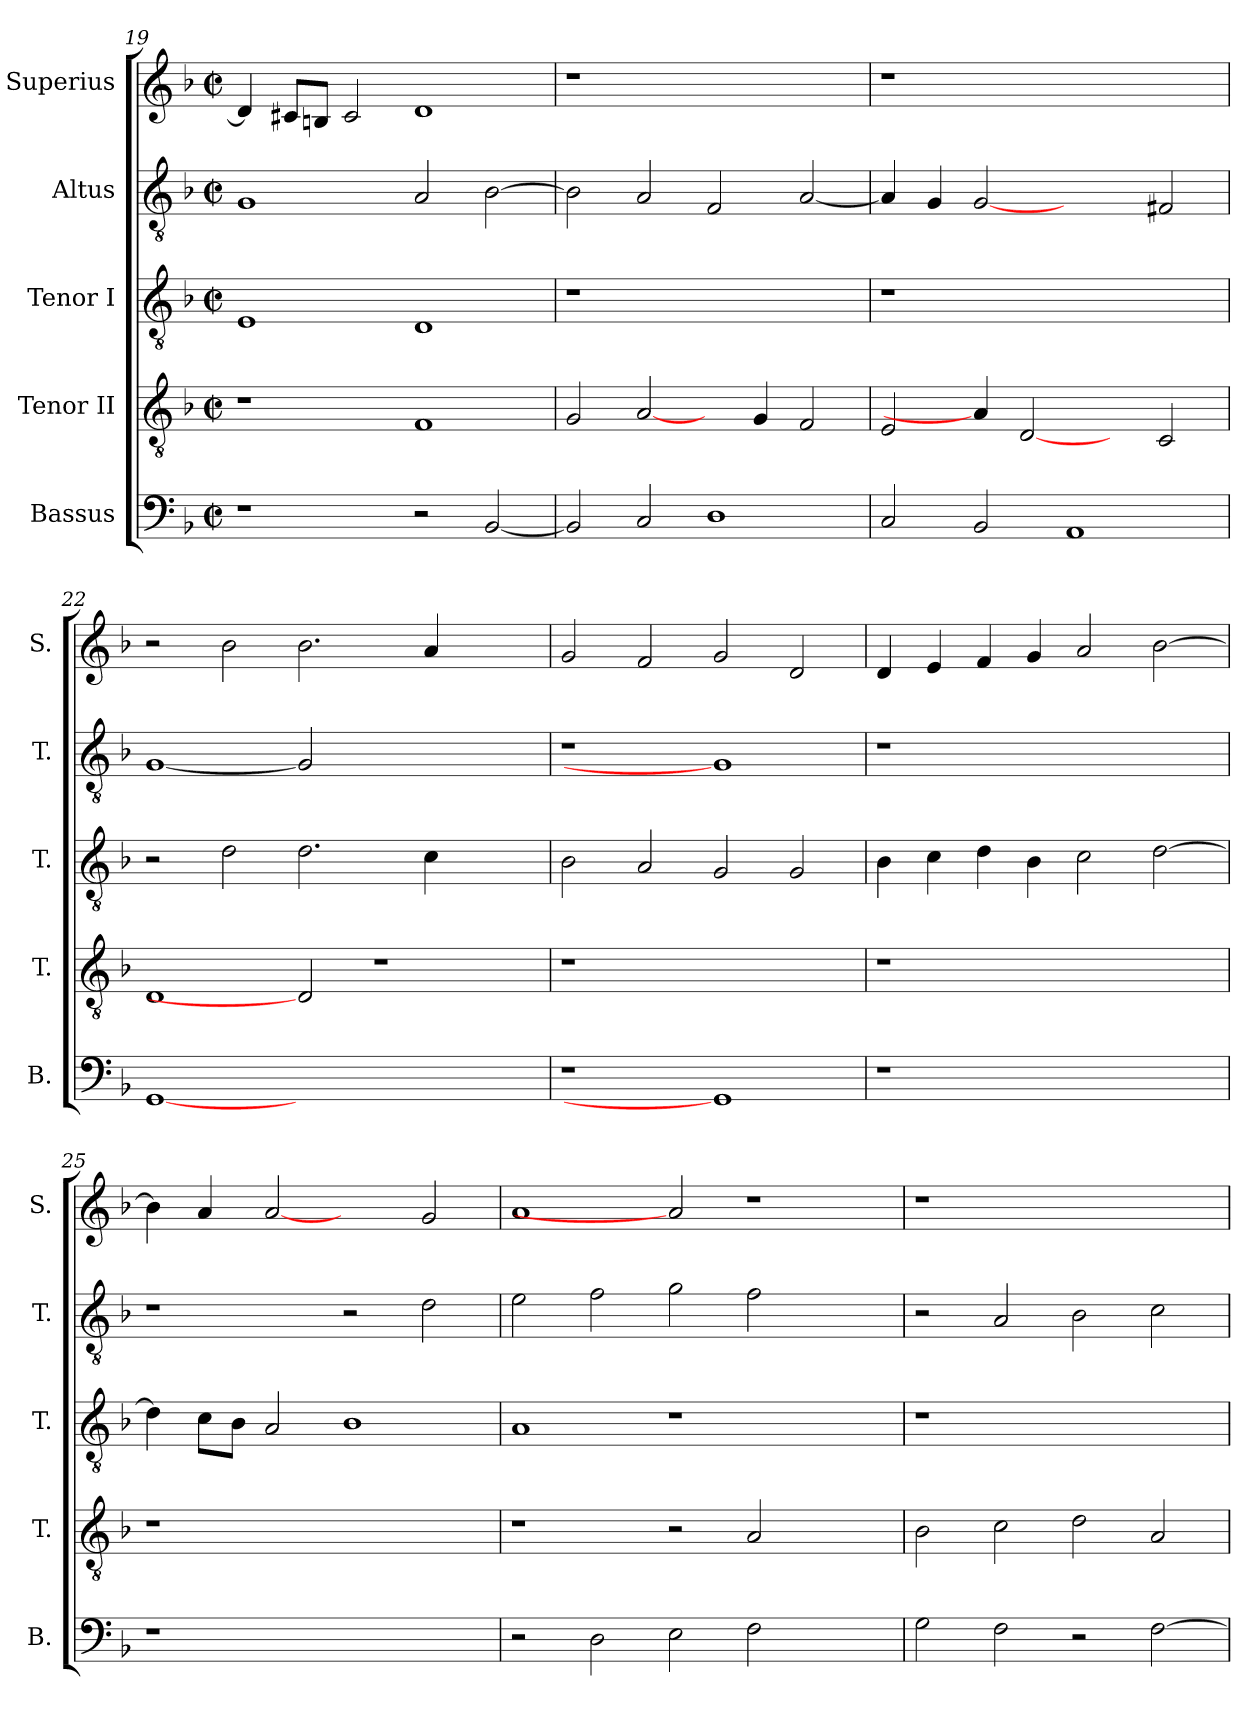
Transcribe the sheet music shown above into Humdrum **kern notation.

**kern	**kern	**kern	**kern	**kern
*part5	*part4	*part3	*part2	*part1
*staff5	*staff4	*staff3	*staff2	*staff1
*I"Bassus	*I"Tenor II	*I"Tenor I	*I"Altus	*I"Superius
*I'B.	*I'T.	*I'T.	*I'T.	*I'S.
*clefF4	*clefGv2	*clefGv2	*clefGv2	*clefG2
*	*ITrd7c12	*ITrd7c12	*ITrd7c12	*
*k[b-]	*k[b-]	*k[b-]	*k[b-]	*k[b-]
*F:	*F:	*F:	*F:	*F:
*M2/2	*M2/2	*M2/2	*M2/2	*M2/2
*met(c|)	*met(c|)	*met(c|)	*met(c|)	*met(c|)
=19	=19	=19	=19	=19
1r	1r	1EEi	1GGi	4di/]
.	.	.	.	8c#Xi/L
.	.	.	.	8Bni/J
.	.	.	.	2c#i/
2r	1FFi	1DDi	2AAi/	1di
[<2BB-i/	.	.	[>2BB-i\	.
!!LO:PB:g=z
=20	=20	=20	=20	=20
!	!	!LO:N:vis=1	!	!LO:N:vis=1
2BB-i/]	2GGi/	1r	2BB-i\]	1r
2Ci/	[2AAi/	.	2AAi/	.
1Di	4ryy	1ryy	2FFi/	1ryy
.	4GGi/	.	.	.
.	2FFi/	.	[<2AAi/	.
=21	=21	=21	=21	=21
!	!	!LO:N:vis=1	!	!LO:N:vis=1
2Ci/	2EEi/	1r	4AAi/]	1r
.	.	.	4GGi/	.
2BB-i/	4AAi/]	.	[2GGi	.
.	[2DDi	.	.	.
1AAi	.	1ryy	2ryy	1ryy
.	4ryy	.	.	.
.	2CCi/	.	2FF#Xi/	.
=22	=22	=22	=22	=22
[1GGi	1DDi	2r	[1GGi	2r
.	.	2Di\	.	2b-i\
1.ryy	2DDi]	2.Di\	2GGi]	2.b-i\
.	1r	.	1ryy	.
.	.	4Ci\	.	4ai/
.	.	2ryy	.	2ryy
=23	=23	=23	=23	=23
!LO:N:vis=1	!LO:N:vis=1	!	!LO:N:vis=1	!
1r	1r	2BB-i\	1r	2gi/
.	.	2AAi/	.	2fi/
1GGi]	1ryy	2GGi/	1GGi]	2gi/
.	.	2GGi/	.	2di/
=24	=24	=24	=24	=24
!LO:N:vis=1	!LO:N:vis=1	!	!LO:N:vis=1	!
1r	1r	4BB-i\	1r	4di/
.	.	4Ci\	.	4ei/
.	.	4Di\	.	4fi/
.	.	4BB-i\	.	4gi/
1ryy	1ryy	2Ci\	1ryy	2ai/
.	.	[>2Di\	.	[>2b-i\
!!LO:LB:g=z
=25	=25	=25	=25	=25
!LO:N:vis=1	!LO:N:vis=1	!	!	!
1r	1r	4Di\]	1r	4b-i\]
.	.	8Ci\L	.	4ai/
.	.	8BB-i\J	.	.
.	.	2AAi/	.	[2ai
1ryy	1ryy	1BB-i	2r	2ryy
.	.	.	2Di\	2gi/
=26	=26	=26	=26	=26
2r	1r	1AAi	2Ei\	1ai
2Di\	.	.	2Fi\	.
2Ei\	2r	1r	2Gi\	2ai]
2Fi\	2AAi/	.	2Fi\	1r
2ryy	2ryy	2ryy	2ryy	.
=27	=27	=27	=27	=27
!	!	!LO:N:vis=1	!	!LO:N:vis=1
2Gi\	2BB-i\	1r	2r	1r
2Fi\	2Ci\	.	2AAi/	.
2r	2Di\	1ryy	2BB-i\	1ryy
[>2Fi\	2AAi/	.	2Ci\	.
=	=	=	=	=
*-	*-	*-	*-	*-
